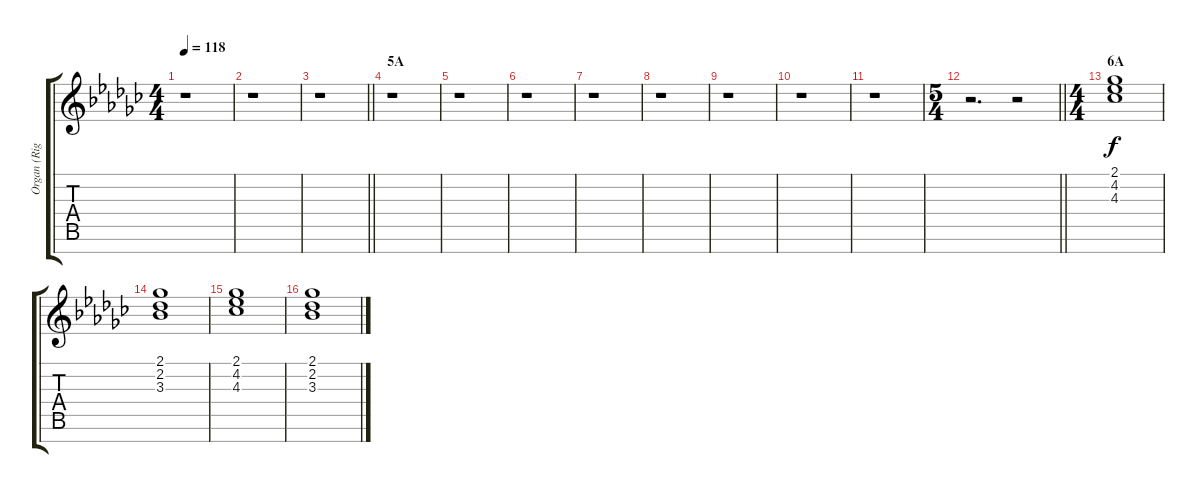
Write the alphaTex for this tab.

\track ("Organ (Right Hand)" "Organ (Rig") {instrument drawbarorgan}
\staff {score tabs}
\tuning (E5 B4 G4 D4 A3 E3 B2) {hide}
\ts (4 4)
\tempo 118
\clef g2
\ks gb
r.1{dy f} |
r.1 |
\barLineRight lightlight
r.1 |
\section ("" "5A")
r.1 |
r.1 |
r.1 |
r.1 |
r.1 |
r.1 |
r.1 |
r.1 |
\ts (5 4)
\barLineRight lightlight
r.2{d} r.2 |
\ts (4 4)
\section ("" "6A")
(2.1 4.2 4.3).1 |
(2.1 2.2 3.3).1 |
(2.1 4.2 4.3).1 |
(2.1 2.2 3.3).1
